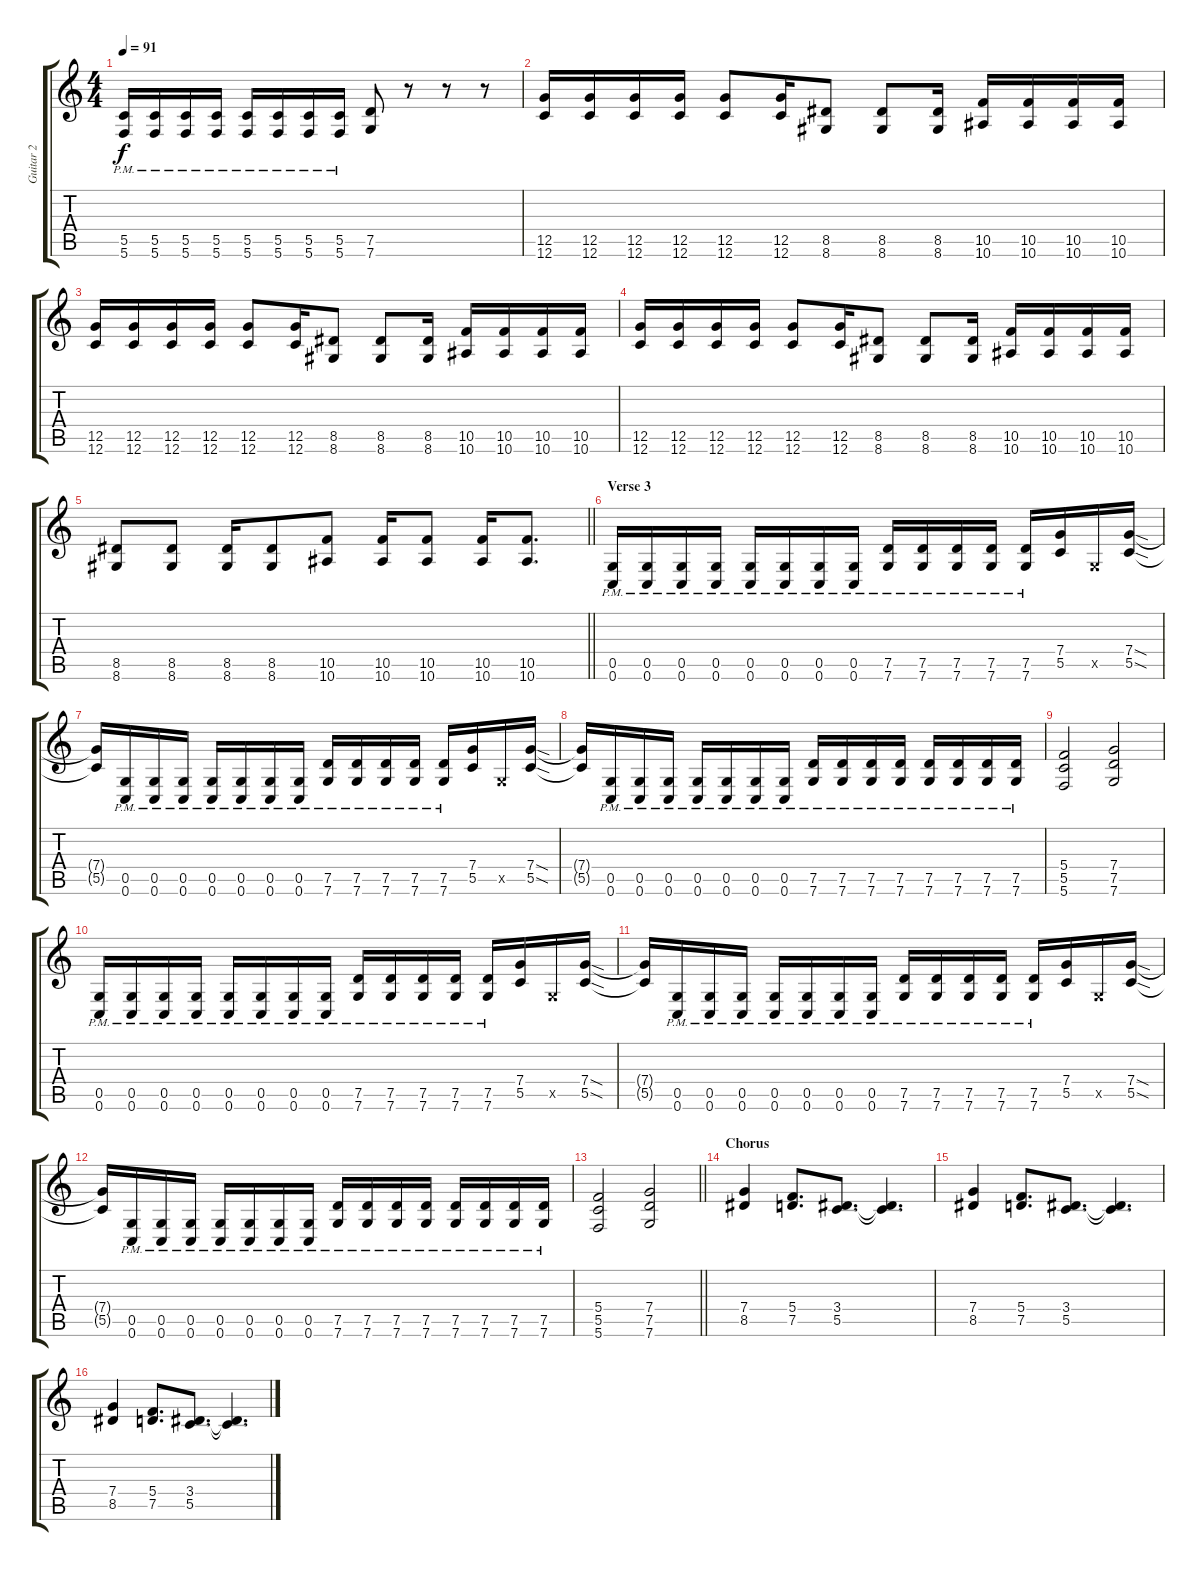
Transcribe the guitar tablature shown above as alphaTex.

\track ("Guitar 2" "Guitar 2") {instrument distortionguitar}
\staff {score tabs}
\tuning (D4 A3 F3 C3 G2 C2) {hide}
\ts (4 4)
\tempo 91
\clef g2
\ks c
(5.5{pm} 5.6{pm}).16{dy f} (5.5{pm} 5.6{pm}).16 (5.5{pm} 5.6{pm}).16 (5.5{pm} 5.6{pm}).16 (5.5{pm} 5.6{pm}).16 (5.5{pm} 5.6{pm}).16 (5.5{pm} 5.6{pm}).16 (5.5{pm} 5.6{pm}).16 (7.5 7.6).8 r.8 r.8 r.8 |
(12.5 12.6).16 (12.5 12.6).16 (12.5 12.6).16 (12.5 12.6).16 (12.5 12.6).8 (12.5 12.6).16 (8.5 8.6).8 (8.5 8.6).8 (8.5 8.6).16 (10.5 10.6).16 (10.5 10.6).16 (10.5 10.6).16 (10.5 10.6).16 |
(12.5 12.6).16 (12.5 12.6).16 (12.5 12.6).16 (12.5 12.6).16 (12.5 12.6).8 (12.5 12.6).16 (8.5 8.6).8 (8.5 8.6).8 (8.5 8.6).16 (10.5 10.6).16 (10.5 10.6).16 (10.5 10.6).16 (10.5 10.6).16 |
(12.5 12.6).16 (12.5 12.6).16 (12.5 12.6).16 (12.5 12.6).16 (12.5 12.6).8 (12.5 12.6).16 (8.5 8.6).8 (8.5 8.6).8 (8.5 8.6).16 (10.5 10.6).16 (10.5 10.6).16 (10.5 10.6).16 (10.5 10.6).16 |
\barLineRight lightlight
(8.5 8.6).8 (8.5 8.6).8 (8.5 8.6).16 (8.5 8.6).8 (10.5 10.6).8 (10.5 10.6).16 (10.5 10.6).8 (10.5 10.6).16 (10.5 10.6).8{d} |
\section ("" "Verse 3")
(0.5{pm} 0.6{pm}).16 (0.5{pm} 0.6{pm}).16 (0.5{pm} 0.6{pm}).16 (0.5{pm} 0.6{pm}).16 (0.5{pm} 0.6{pm}).16 (0.5{pm} 0.6{pm}).16 (0.5{pm} 0.6{pm}).16 (0.5{pm} 0.6{pm}).16 (7.5{pm} 7.6{pm}).16 (7.5{pm} 7.6{pm}).16 (7.5{pm} 7.6{pm}).16 (7.5{pm} 7.6{pm}).16 (7.5{pm} 7.6{pm}).16 (7.4 5.5).16 0.5{x}.16 (7.4{sod} 5.5{sod}).16 |
(7.4{t} 5.5{t}).16 (0.5{pm} 0.6{pm}).16 (0.5{pm} 0.6{pm}).16 (0.5{pm} 0.6{pm}).16 (0.5{pm} 0.6{pm}).16 (0.5{pm} 0.6{pm}).16 (0.5{pm} 0.6{pm}).16 (0.5{pm} 0.6{pm}).16 (7.5{pm} 7.6{pm}).16 (7.5{pm} 7.6{pm}).16 (7.5{pm} 7.6{pm}).16 (7.5{pm} 7.6{pm}).16 (7.5{pm} 7.6{pm}).16 (7.4 5.5).16 0.5{x}.16 (7.4{sod} 5.5{sod}).16 |
(7.4{t} 5.5{t}).16 (0.5{pm} 0.6{pm}).16 (0.5{pm} 0.6{pm}).16 (0.5{pm} 0.6{pm}).16 (0.5{pm} 0.6{pm}).16 (0.5{pm} 0.6{pm}).16 (0.5{pm} 0.6{pm}).16 (0.5{pm} 0.6{pm}).16 (7.5{pm} 7.6{pm}).16 (7.5{pm} 7.6{pm}).16 (7.5{pm} 7.6{pm}).16 (7.5{pm} 7.6{pm}).16 (7.5{pm} 7.6{pm}).16 (7.5{pm} 7.6{pm}).16 (7.5{pm} 7.6{pm}).16 (7.5{pm} 7.6{pm}).16 |
(5.4 5.5 5.6).2 (7.4 7.5 7.6).2 |
(0.5{pm} 0.6{pm}).16 (0.5{pm} 0.6{pm}).16 (0.5{pm} 0.6{pm}).16 (0.5{pm} 0.6{pm}).16 (0.5{pm} 0.6{pm}).16 (0.5{pm} 0.6{pm}).16 (0.5{pm} 0.6{pm}).16 (0.5{pm} 0.6{pm}).16 (7.5{pm} 7.6{pm}).16 (7.5{pm} 7.6{pm}).16 (7.5{pm} 7.6{pm}).16 (7.5{pm} 7.6{pm}).16 (7.5{pm} 7.6{pm}).16 (7.4 5.5).16 0.5{x}.16 (7.4{sod} 5.5{sod}).16 |
(7.4{t} 5.5{t}).16 (0.5{pm} 0.6{pm}).16 (0.5{pm} 0.6{pm}).16 (0.5{pm} 0.6{pm}).16 (0.5{pm} 0.6{pm}).16 (0.5{pm} 0.6{pm}).16 (0.5{pm} 0.6{pm}).16 (0.5{pm} 0.6{pm}).16 (7.5{pm} 7.6{pm}).16 (7.5{pm} 7.6{pm}).16 (7.5{pm} 7.6{pm}).16 (7.5{pm} 7.6{pm}).16 (7.5{pm} 7.6{pm}).16 (7.4 5.5).16 0.5{x}.16 (7.4{sod} 5.5{sod}).16 |
(7.4{t} 5.5{t}).16 (0.5{pm} 0.6{pm}).16 (0.5{pm} 0.6{pm}).16 (0.5{pm} 0.6{pm}).16 (0.5{pm} 0.6{pm}).16 (0.5{pm} 0.6{pm}).16 (0.5{pm} 0.6{pm}).16 (0.5{pm} 0.6{pm}).16 (7.5{pm} 7.6{pm}).16 (7.5{pm} 7.6{pm}).16 (7.5{pm} 7.6{pm}).16 (7.5{pm} 7.6{pm}).16 (7.5{pm} 7.6{pm}).16 (7.5{pm} 7.6{pm}).16 (7.5{pm} 7.6{pm}).16 (7.5{pm} 7.6{pm}).16 |
\barLineRight lightlight
(5.4 5.5 5.6).2 (7.4 7.5 7.6).2 |
\section ("" "Chorus")
(7.4 8.5).4 (5.4 7.5).8{d} (3.4 5.5).8{d} (3.4{t} 5.5{t}).4{d} |
(7.4 8.5).4 (5.4 7.5).8{d} (3.4 5.5).8{d} (3.4{t} 5.5{t}).4{d} |
(7.4 8.5).4 (5.4 7.5).8{d} (3.4 5.5).8{d} (3.4{t} 5.5{t}).4{d}
